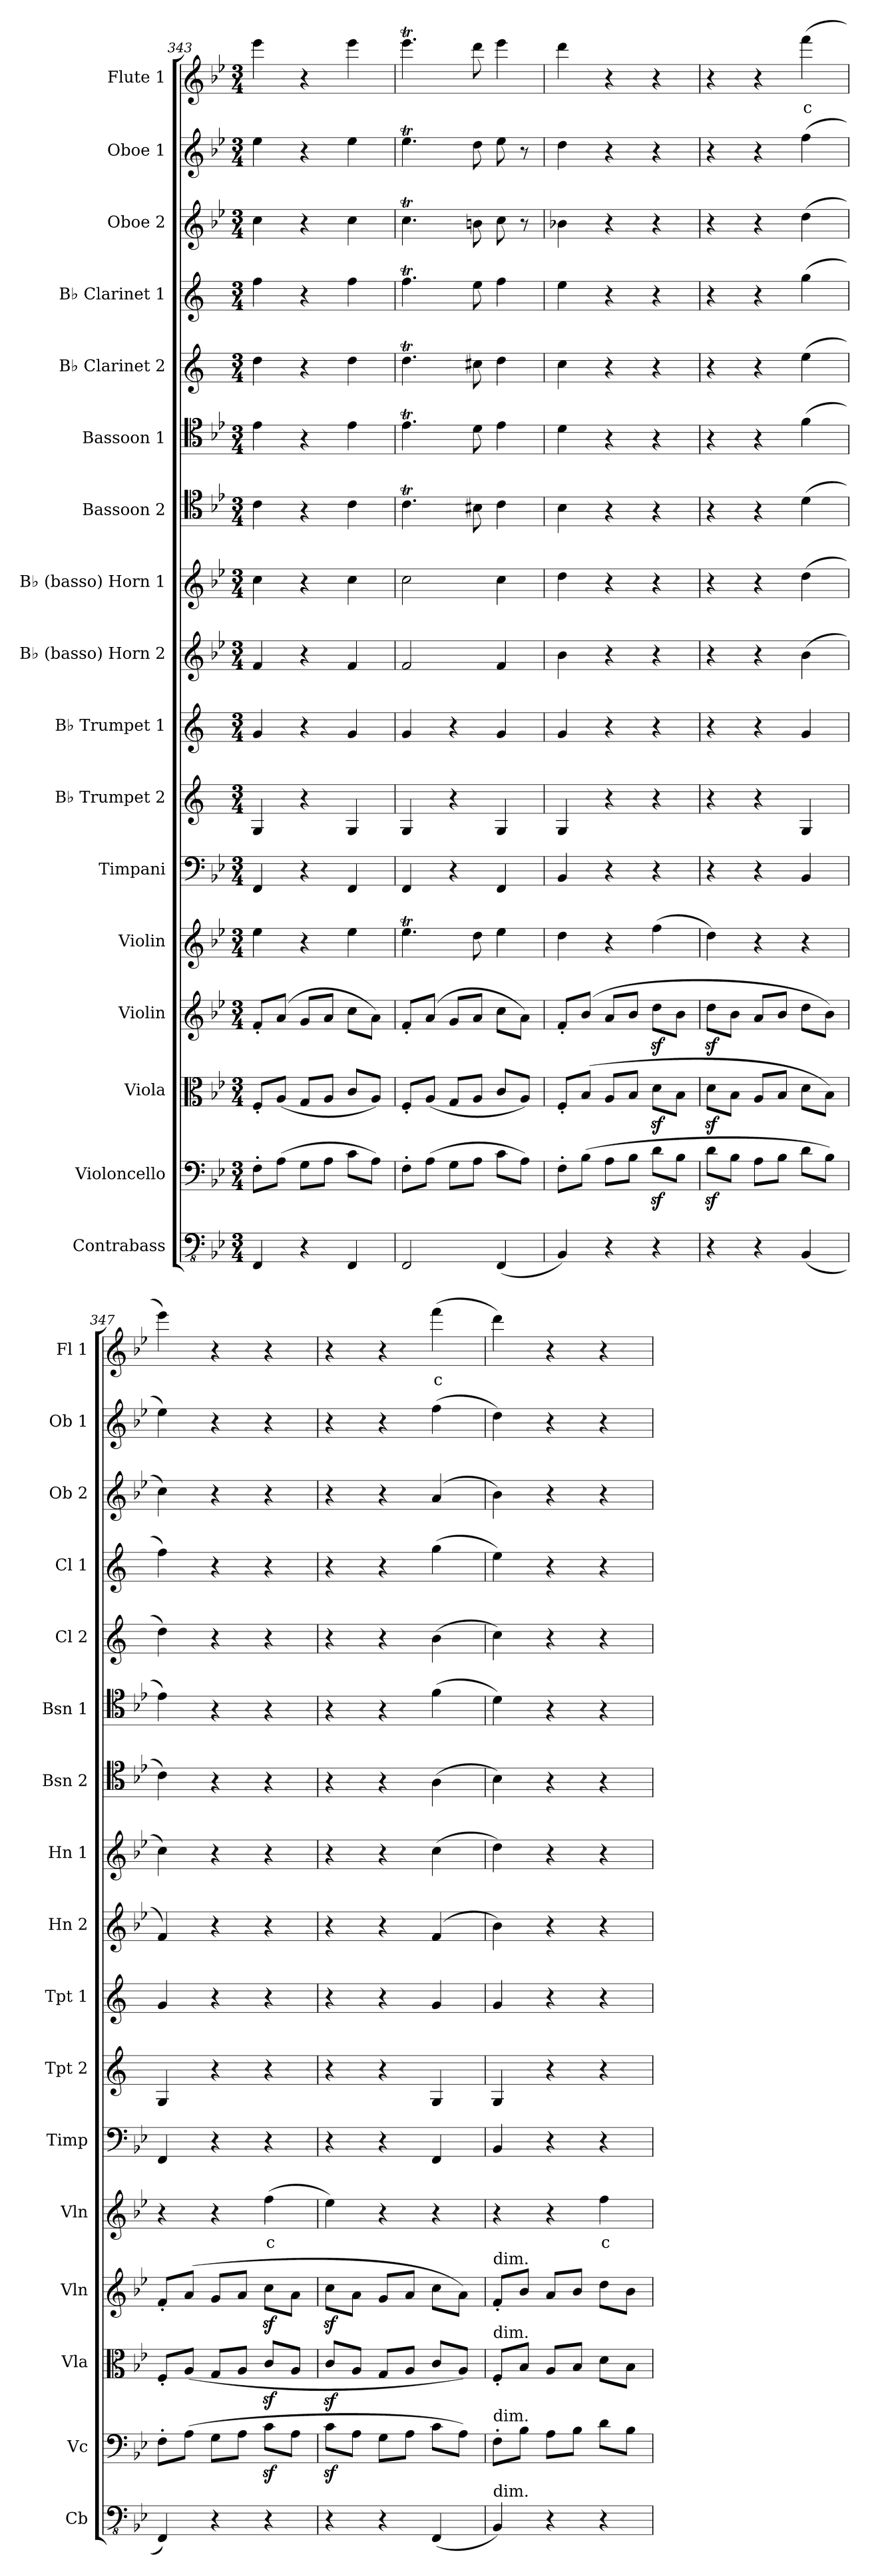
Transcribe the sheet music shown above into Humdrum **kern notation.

**kern	**kern	**kern	**kern	**kern	**text	**kern	**kern	**kern	**kern	**kern	**kern	**kern	**kern	**kern	**kern	**kern	**kern	**text
*part17	*part16	*part15	*part14	*part13	*part13	*part12	*part11	*part10	*part9	*part8	*part7	*part6	*part5	*part4	*part3	*part2	*part1	*part1
*staff17	*staff16	*staff15	*staff14	*staff13	*staff13	*staff12	*staff11	*staff10	*staff9	*staff8	*staff7	*staff6	*staff5	*staff4	*staff3	*staff2	*staff1	*staff1
*I"Contrabass	*I"Violoncello	*I"Viola	*I"Violin	*I"Violin	*	*I"Timpani	*I"B♭ Trumpet 2	*I"B♭ Trumpet 1	*I"B♭ (basso) Horn 2	*I"B♭ (basso) Horn 1	*I"Bassoon 2	*I"Bassoon 1	*I"B♭ Clarinet 2	*I"B♭ Clarinet 1	*I"Oboe 2	*I"Oboe 1	*I"Flute 1	*
*I'Cb	*I'Vc	*I'Vla	*I'Vln	*I'Vln	*	*I'Timp	*I'Tpt 2	*I'Tpt 1	*I'Hn 2	*I'Hn 1	*I'Bsn 2	*I'Bsn 1	*I'Cl 2	*I'Cl 1	*I'Ob 2	*I'Ob 1	*I'Fl 1	*
*clefFv4	*clefF4	*clefC3	*clefG2	*clefG2	*	*clefF4	*clefG2	*clefG2	*clefG2	*clefG2	*clefC4	*clefC4	*clefG2	*clefG2	*clefG2	*clefG2	*clefG2	*
*	*	*	*	*	*	*	*ITrd1c2	*ITrd1c2	*ITrd8c14	*ITrd8c14	*	*	*ITrd1c2	*ITrd1c2	*	*	*	*
*k[b-e-]	*k[b-e-]	*k[b-e-]	*k[b-e-]	*k[b-e-]	*	*k[b-e-]	*k[b-e-]	*k[b-e-]	*k[b-e-]	*k[b-e-]	*k[b-e-]	*k[b-e-]	*k[b-e-]	*k[b-e-]	*k[b-e-]	*k[b-e-]	*k[b-e-]	*
*M3/4	*M3/4	*M3/4	*M3/4	*M3/4	*	*M3/4	*M3/4	*M3/4	*M3/4	*M3/4	*M3/4	*M3/4	*M3/4	*M3/4	*M3/4	*M3/4	*M3/4	*
=343	=343	=343	=343	=343	=343	=343	=343	=343	=343	=343	=343	=343	=343	=343	=343	=343	=343	=343
4FFF/	8F'\L	8F'/L	8f'/L	4ee-\	.	4FF/	4F/	4f/	4F/	4c\	4c\	4e-\	4cc\	4ee-\	4cc\	4ee-\	4eee-\	.
.	(>8A\J	(<8A/J	(>8a/J	.	.	.	.	.	.	.	.	.	.	.	.	.	.	.
4r	8G\L	8G/L	8g/L	4r	.	4r	4r	4r	4r	4r	4r	4r	4r	4r	4r	4r	4r	.
.	8A\J	8A/J	8a/J	.	.	.	.	.	.	.	.	.	.	.	.	.	.	.
4FFF/	8c\L	8c/L	8cc\L	4ee-\	.	4FF/	4F/	4f/	4F/	4c\	4c\	4e-\	4cc\	4ee-\	4cc\	4ee-\	4eee-\	.
.	8A\J)	8A/J)	8a\J)	.	.	.	.	.	.	.	.	.	.	.	.	.	.	.
=344	=344	=344	=344	=344	=344	=344	=344	=344	=344	=344	=344	=344	=344	=344	=344	=344	=344	=344
2FFF/	8F'\L	8F'/L	8f'/L	4.ee-T\	.	4FF/	4F/	4f/	2F/	2c\	4.cT\	4.e-T\	4.ccT\	4.ee-T\	4.ccT\	4.ee-T\	4.eee-T\	.
.	(>8A\J	(<8A/J	(>8a/J	.	.	.	.	.	.	.	.	.	.	.	.	.	.	.
.	8G\L	8G/L	8g/L	.	.	4r	4r	4r	.	.	.	.	.	.	.	.	.	.
.	8A\J	8A/J	8a/J	8dd\	.	.	.	.	.	.	8B#X\	8d\	8bn\	8dd\	8bn\	8dd\	8ddd\	.
(<4FFF/	8c\L	8c/L	8cc\L	4ee-\	.	4FF/	4F/	4f/	4F/	4c\	4c\	4e-\	4cc\	4ee-\	8cc\	8ee-\	4eee-\	.
.	8A\J)	8A/J)	8a\J)	.	.	.	.	.	.	.	.	.	.	.	8r	8r	.	.
=345	=345	=345	=345	=345	=345	=345	=345	=345	=345	=345	=345	=345	=345	=345	=345	=345	=345	=345
4BBB-/)	8F'\L	8F'/L	8f'/L	4dd\	.	4BB-/	4F/	4f/	4B-\	4d\	4B-\	4d\	4b-\	4dd\	4b-X\	4dd\	4ddd\	.
.	(>8B-\J	(>8B-/J	(>8b-/J	.	.	.	.	.	.	.	.	.	.	.	.	.	.	.
4r	8A\L	8A/L	8a/L	4r	.	4r	4r	4r	4r	4r	4r	4r	4r	4r	4r	4r	4r	.
.	8B-\J	8B-/J	8b-/J	.	.	.	.	.	.	.	.	.	.	.	.	.	.	.
4r	8dz<\L	8dz<\L	8ddz<\L	(>4ff\	.	4r	4r	4r	4r	4r	4r	4r	4r	4r	4r	4r	4r	.
.	8B-\J	8B-\J	8b-\J	.	.	.	.	.	.	.	.	.	.	.	.	.	.	.
=346	=346	=346	=346	=346	=346	=346	=346	=346	=346	=346	=346	=346	=346	=346	=346	=346	=346	=346
4r	8dz<\L	8dz<\L	8ddz<\L	4dd\)	.	4r	4r	4r	4r	4r	4r	4r	4r	4r	4r	4r	4r	.
.	8B-\J	8B-\J	8b-\J	.	.	.	.	.	.	.	.	.	.	.	.	.	.	.
4r	8A\L	8A/L	8a/L	4r	.	4r	4r	4r	4r	4r	4r	4r	4r	4r	4r	4r	4r	.
.	8B-\J	8B-/J	8b-/J	.	.	.	.	.	.	.	.	.	.	.	.	.	.	.
!	!	!	!	!	!	!	!	!	!	!	!	!	!	!	!	!	!	!LO:LY:b:color=#FF0000
(<4BBB-/	8d\L	8d\L	8dd\L	4r	.	4BB-/	4F/	4f/	(>4B-\	(>4d\	(>4d\	(>4f\	(>4dd\	(>4ff\	(>4dd\	(>4ff\	(>4fff\	c
.	8B-\J)	8B-\J)	8b-\J)	.	.	.	.	.	.	.	.	.	.	.	.	.	.	.
=347	=347	=347	=347	=347	=347	=347	=347	=347	=347	=347	=347	=347	=347	=347	=347	=347	=347	=347
4FFF/)	8F'\L	8F'/L	8f'/L	4r	.	4FF/	4F/	4f/	4F/)	4c\)	4c\)	4e-\)	4cc\)	4ee-\)	4cc\)	4ee-\)	4eee-\)	.
.	(>8A\J	(>8A/J	(>8a/J	.	.	.	.	.	.	.	.	.	.	.	.	.	.	.
4r	8G\L	8G/L	8g/L	4r	.	4r	4r	4r	4r	4r	4r	4r	4r	4r	4r	4r	4r	.
.	8A\J	8A/J	8a/J	.	.	.	.	.	.	.	.	.	.	.	.	.	.	.
!	!	!	!	!	!LO:LY:b:color=#FF0000	!	!	!	!	!	!	!	!	!	!	!	!	!
4r	8cz<\L	8cz</L	8ccz<\L	(>4ff\	c	4r	4r	4r	4r	4r	4r	4r	4r	4r	4r	4r	4r	.
.	8A\J	8A/J	8a\J	.	.	.	.	.	.	.	.	.	.	.	.	.	.	.
=348	=348	=348	=348	=348	=348	=348	=348	=348	=348	=348	=348	=348	=348	=348	=348	=348	=348	=348
4r	8cz<\L	8cz</L	8ccz<\L	4ee-\)	.	4r	4r	4r	4r	4r	4r	4r	4r	4r	4r	4r	4r	.
.	8A\J	8A/J	8a\J	.	.	.	.	.	.	.	.	.	.	.	.	.	.	.
4r	8G\L	8G/L	8g/L	4r	.	4r	4r	4r	4r	4r	4r	4r	4r	4r	4r	4r	4r	.
.	8A\J	8A/J	8a/J	.	.	.	.	.	.	.	.	.	.	.	.	.	.	.
!	!	!	!	!	!	!	!	!	!	!	!	!	!	!	!	!	!	!LO:LY:b:color=#FF0000
(<4FFF/	8c\L	8c/L	8cc\L	4r	.	4FF/	4F/	4f/	(>4F/	(>4c\	(>4A\	(>4f\	(>4a\	(>4ff\	(<4a/	(>4ff\	(>4fff\	c
.	8A\J)	8A/J)	8a\J)	.	.	.	.	.	.	.	.	.	.	.	.	.	.	.
=349	=349	=349	=349	=349	=349	=349	=349	=349	=349	=349	=349	=349	=349	=349	=349	=349	=349	=349
!	!	!	!LO:TX:a:t=dim.	!	!	!	!	!	!	!	!	!	!	!	!	!	!	!
!	!	!LO:TX:a:t=dim.	!	!	!	!	!	!	!	!	!	!	!	!	!	!	!	!
!	!LO:TX:a:t=dim.	!	!	!	!	!	!	!	!	!	!	!	!	!	!	!	!	!
!LO:TX:a:t=dim.	!	!	!	!	!	!	!	!	!	!	!	!	!	!	!	!	!	!
4BBB-/)	8F'\L	8F'/L	8f'/L	4r	.	4BB-/	4F/	4f/	4B-\)	4d\)	4B-\)	4d\)	4b-\)	4dd\)	4b-\)	4dd\)	4ddd\)	.
.	8B-\J	8B-/J	8b-/J	.	.	.	.	.	.	.	.	.	.	.	.	.	.	.
4r	8A\L	8A/L	8a/L	4r	.	4r	4r	4r	4r	4r	4r	4r	4r	4r	4r	4r	4r	.
.	8B-\J	8B-/J	8b-/J	.	.	.	.	.	.	.	.	.	.	.	.	.	.	.
!	!	!	!	!	!LO:LY:b:color=#FF0000	!	!	!	!	!	!	!	!	!	!	!	!	!
4r	8d\L	8d\L	8dd\L	4ff\	c	4r	4r	4r	4r	4r	4r	4r	4r	4r	4r	4r	4r	.
.	8B-\J	8B-\J	8b-\J	.	.	.	.	.	.	.	.	.	.	.	.	.	.	.
=	=	=	=	=	=	=	=	=	=	=	=	=	=	=	=	=	=	=
*-	*-	*-	*-	*-	*-	*-	*-	*-	*-	*-	*-	*-	*-	*-	*-	*-	*-	*-
